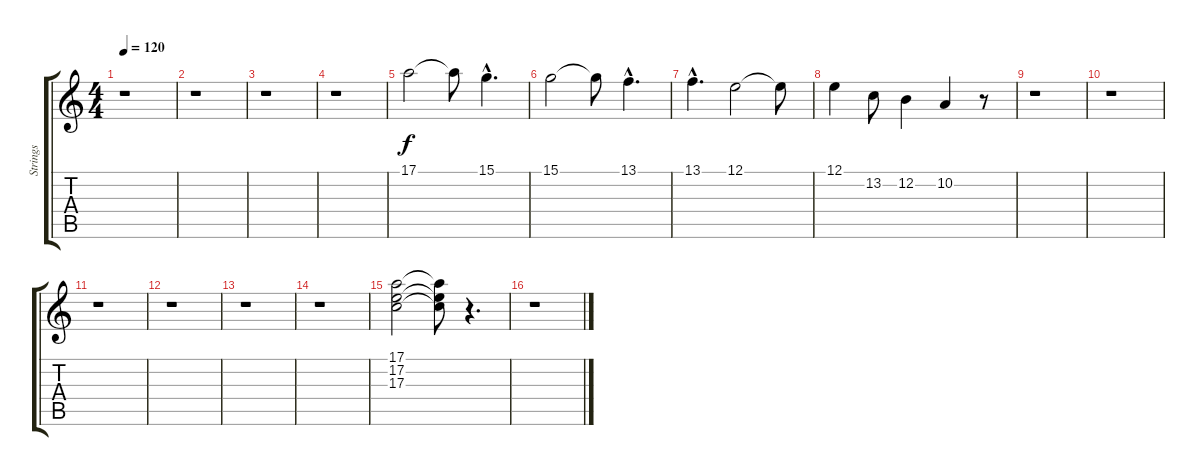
\track ("Strings" "Strings") {instrument stringensemble2}
\staff {score tabs}
\tuning (E4 B3 G3 D3 A2 E2) {hide}
\ts (4 4)
\tempo 120
\clef g2
\ks c
r.1{dy f} |
r.1 |
r.1 |
r.1 |
17.1.2 17.1{t}.8 15.1{hac}.4{d} |
15.1.2 15.1{t}.8 13.1{hac}.4{d} |
13.1{hac}.4{d} 12.1.2 12.1{t}.8 |
12.1.4 13.2.8 12.2.4 10.2.4 r.8 |
r.1 |
r.1 |
r.1 |
r.1 |
r.1 |
r.1 |
(17.1 17.2 17.3).2 (17.1{t} 17.2{t} 17.3{t}).8 r.4{d} |
r.1
